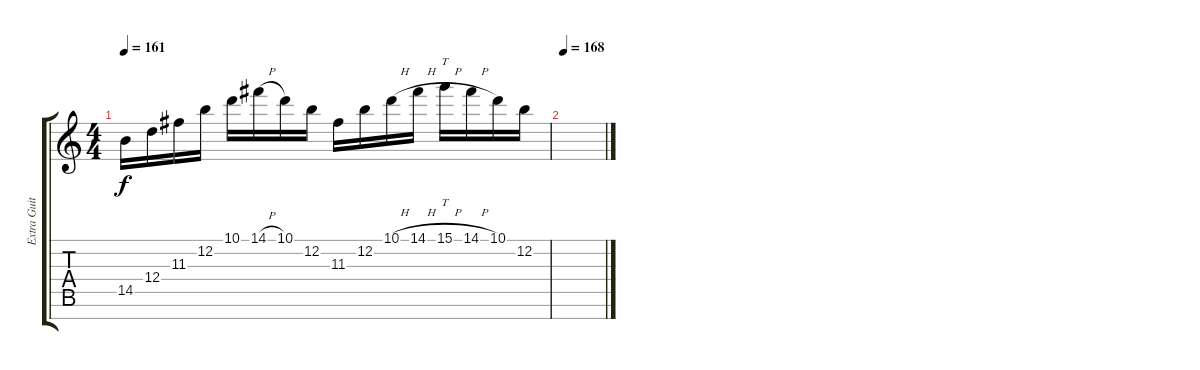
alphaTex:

\track ("Extra Guitar" "Extra Guit") {instrument distortionguitar}
\staff {score tabs}
\tuning (E4 B3 G3 D3 A2 E2 B1) {hide}
\ts (4 4)
\tempo 161
\clef g2
\ks c
14.5.16{dy f} 12.4.16 11.3.16 12.2.16 10.1.16 14.1{h}.16 10.1.16 12.2.16 11.3.16 12.2.16 10.1{h}.16 14.1{h}.16 15.1{h}.16{tt} 14.1{h}.16 10.1.16 12.2.16 |
\tempo 168
